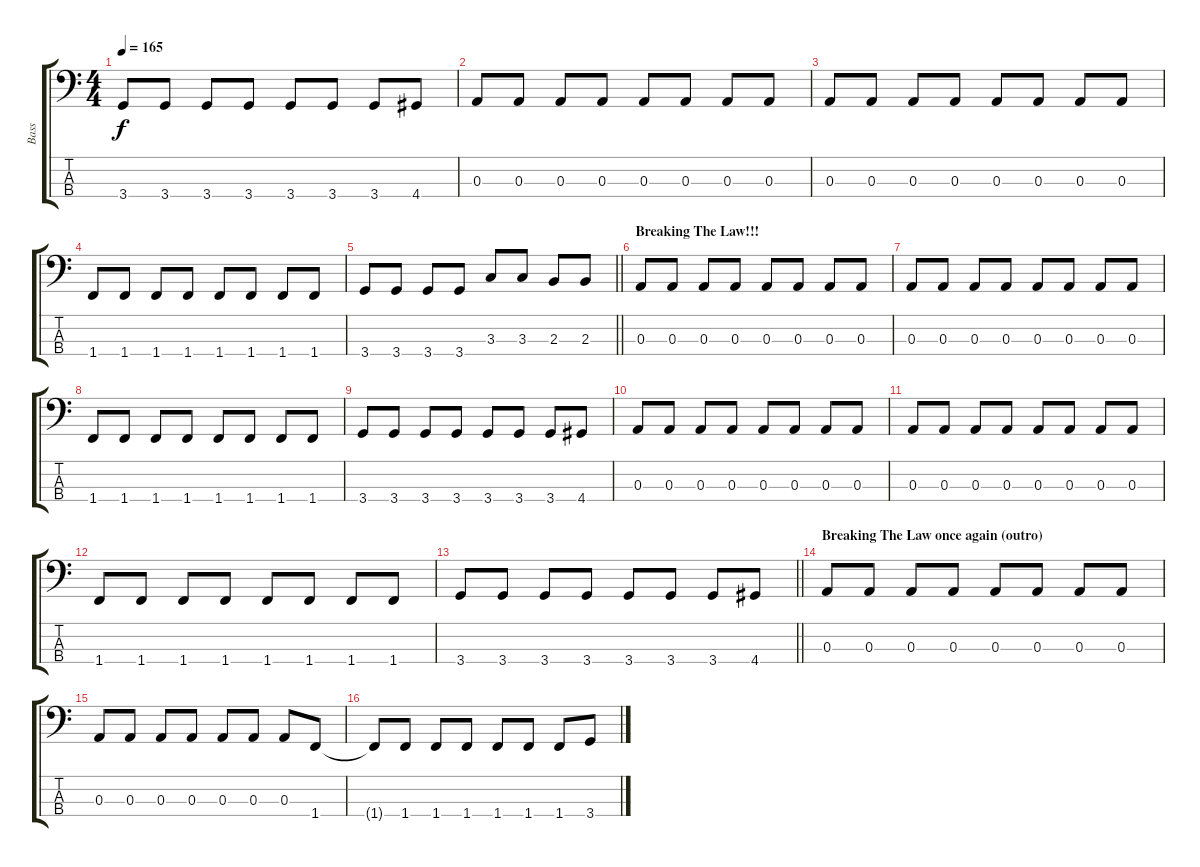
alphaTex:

\track ("Bass" "Bass") {instrument electricbasspick}
\staff {score tabs}
\tuning (G2 D2 A1 E1) {hide}
\ts (4 4)
\tempo 165
\clef f4
\ks aminor
3.4.8{dy f} 3.4.8 3.4.8 3.4.8 3.4.8 3.4.8 3.4.8 4.4.8 |
0.3.8 0.3.8 0.3.8 0.3.8 0.3.8 0.3.8 0.3.8 0.3.8 |
0.3.8 0.3.8 0.3.8 0.3.8 0.3.8 0.3.8 0.3.8 0.3.8 |
1.4.8 1.4.8 1.4.8 1.4.8 1.4.8 1.4.8 1.4.8 1.4.8 |
\barLineRight lightlight
3.4.8 3.4.8 3.4.8 3.4.8 3.3.8 3.3.8 2.3.8 2.3.8 |
\section ("" "Breaking The Law!!!")
0.3.8 0.3.8 0.3.8 0.3.8 0.3.8 0.3.8 0.3.8 0.3.8 |
0.3.8 0.3.8 0.3.8 0.3.8 0.3.8 0.3.8 0.3.8 0.3.8 |
1.4.8 1.4.8 1.4.8 1.4.8 1.4.8 1.4.8 1.4.8 1.4.8 |
3.4.8 3.4.8 3.4.8 3.4.8 3.4.8 3.4.8 3.4.8 4.4.8 |
0.3.8 0.3.8 0.3.8 0.3.8 0.3.8 0.3.8 0.3.8 0.3.8 |
0.3.8 0.3.8 0.3.8 0.3.8 0.3.8 0.3.8 0.3.8 0.3.8 |
1.4.8 1.4.8 1.4.8 1.4.8 1.4.8 1.4.8 1.4.8 1.4.8 |
\barLineRight lightlight
3.4.8 3.4.8 3.4.8 3.4.8 3.4.8 3.4.8 3.4.8 4.4.8 |
\section ("" "Breaking The Law once again (outro)")
0.3.8 0.3.8 0.3.8 0.3.8 0.3.8 0.3.8 0.3.8 0.3.8 |
0.3.8 0.3.8 0.3.8 0.3.8 0.3.8 0.3.8 0.3.8 1.4.8 |
1.4{t}.8 1.4.8 1.4.8 1.4.8 1.4.8 1.4.8 1.4.8 3.4.8
